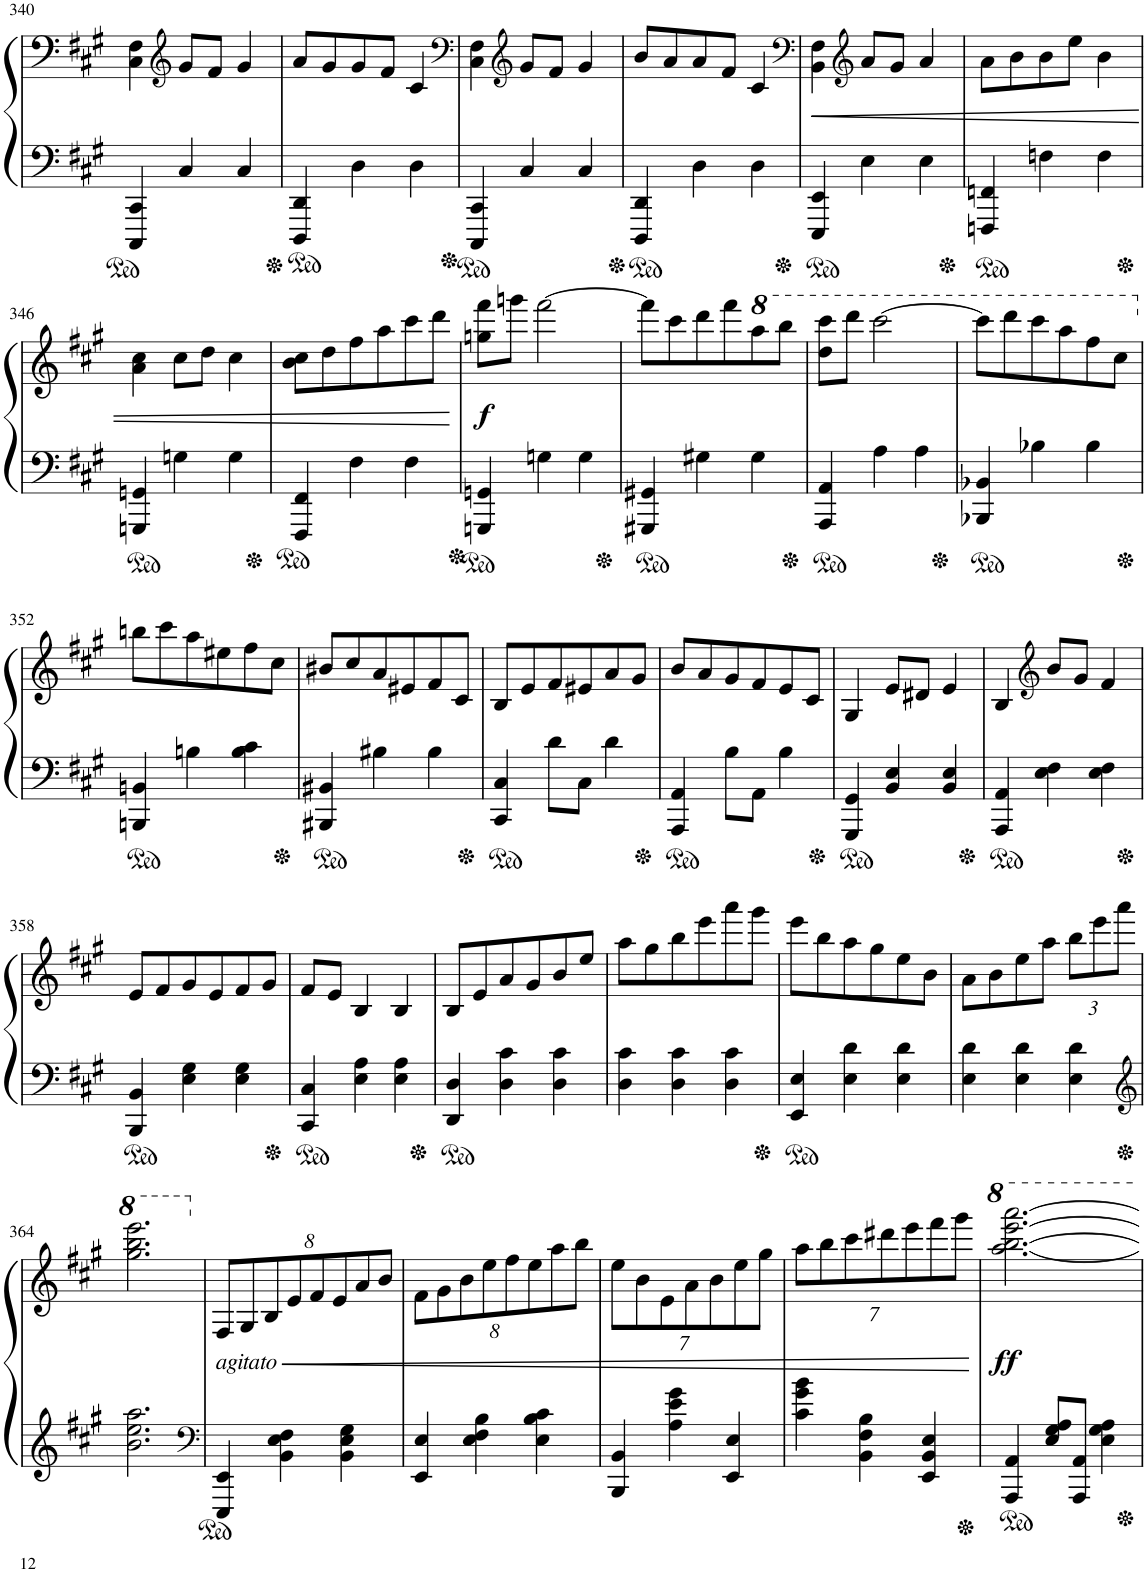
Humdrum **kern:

**kern	**kern	**dynam
*part1	*part1	*part1
*staff2	*staff1	*staff1/2
*I"Piano	*	*
*I'Pno.	*	*
!!LO:PB:g=z
*clefF4	*clefF4	*
*k[f#c#g#]	*k[f#c#g#]	*
*M3/4	*M3/4	*
=340	=340	=340
4CCC#/ 4CC#/	4C#\ 4F#\	.
*	*clefG2	*
4C#/	8g#/L	.
.	8f#/J	.
4C#/	4g#/	.
=341	=341	=341
4DDD/ 4DD/	8a/L	.
.	8g#/	.
4D\	8g#/	.
.	8f#/J	.
4D\	4c#/	.
=342	=342	=342
*	*clefF4	*
4CCC#/ 4CC#/	4C#\ 4F#\	.
*	*clefG2	*
4C#/	8g#/L	.
.	8f#/J	.
4C#/	4g#/	.
=343	=343	=343
4DDD/ 4DD/	8b/L	.
.	8a/	.
4D\	8a/	.
.	8f#/J	.
4D\	4c#/	.
=344	=344	=344
*	*clefF4	*
!	!	!LO:HP:b
4EEE/ 4EE/	4BB\ 4F#\	<
*	*clefG2	*
4E\	8a/L	.
.	8g#/J	.
4E\	4a/	.
=345	=345	=345
4FFFn/ 4FFn/	8a\L	.
.	8b\	.
4Fn\	8b\	.
.	8ee\J	.
4F\	4b\	.
!!LO:LB:g=z
=346	=346	=346
4GGGn/ 4GGn/	4a\ 4cc#\	.
4Gn\	8cc#\L	.
.	8dd\J	.
4G\	4cc#\	.
=347	=347	=347
4FFF#/ 4FF#/	8b\ 8cc#\L	.
.	8dd\	.
4F#\	8ff#\	.
.	8aa\	.
4F#\	8ccc#\	.
.	8ddd\J	.
.	.	[
=348	=348	=348
!	!	!LO:DY:b
4GGGn/ 4GGn/	8ggn\ 8fff#\L	f
.	8gggn\J	.
4Gn\	[2fff#\	.
4G\	.	.
=349	=349	=349
4GGG#X/ 4GG#X/	8fff#\L]	.
.	8ccc#\	.
4G#X\	8ddd\	.
.	8fff#\	.
*	*8va	*
4G#\	8aaa\	.
.	8bbb\J	.
=350	=350	=350
4AAA/ 4AA/	8ddd\ 8cccc#\L	.
.	8dddd\J	.
4A\	[2cccc#\	.
4A\	.	.
=351	=351	=351
4BBB-X/ 4BB-X/	8cccc#\L]	.
.	8dddd\	.
4B-X\	8cccc#\	.
.	8aaa\	.
4B-\	8fff#\	.
.	8ccc#\J	.
!!LO:LB:g=z
=352	=352	=352
*	*X8va	*
4BBBn/ 4BBn/	8bbn\L	.
.	8ccc#\	.
4Bn\	8aa\	.
.	8ee#X\	.
4B\ 4c#\	8ff#\	.
.	8cc#\J	.
=353	=353	=353
4BBB#X/ 4BB#X/	8b#X/L	.
.	8cc#/	.
4B#X\	8a/	.
.	8e#X/	.
4B#\	8f#/	.
.	8c#/J	.
=354	=354	=354
4CC#/ 4C#/	8B/L	.
.	8e/	.
8d\L	8f#/	.
8C#\J	8e#X/	.
4d\	8a/	.
.	8g#/J	.
=355	=355	=355
4AAA/ 4AA/	8b/L	.
.	8a/	.
8B\L	8g#/	.
8AA\J	8f#/	.
4B\	8e/	.
.	8c#/J	.
=356	=356	=356
4GGG#/ 4GG#/	4G#/	.
4BB/ 4E/	8e/L	.
.	8d#X/J	.
4BB/ 4E/	4e/	.
=357	=357	=357
4AAA/ 4AA/	4B/	.
*	*clefG2	*
4E\ 4F#\	8b/L	.
.	8g#/J	.
4E\ 4F#\	4f#/	.
!!LO:LB:g=z
=358	=358	=358
4BBB/ 4BB/	8e/L	.
.	8f#/	.
4E\ 4G#\	8g#/	.
.	8e/	.
4E\ 4G#\	8f#/	.
.	8g#/J	.
=359	=359	=359
4CC#/ 4C#/	8f#/L	.
.	8e/J	.
4E\ 4A\	4B/	.
4E\ 4A\	4B/	.
=360	=360	=360
4DD/ 4D/	8B/L	.
.	8e/	.
4D\ 4c#\	8a/	.
.	8g#/	.
4D\ 4c#\	8b/	.
.	8ee/J	.
=361	=361	=361
4D\ 4c#\	8aa\L	.
.	8gg#\	.
4D\ 4c#\	8bb\	.
.	8eee\	.
4D\ 4c#\	8aaa\	.
.	8ggg#\J	.
=362	=362	=362
4EE/ 4E/	8eee\L	.
.	8bb\	.
4E\ 4d\	8aa\	.
.	8gg#\	.
4E\ 4d\	8ee\	.
.	8b\J	.
=363	=363	=363
4E\ 4d\	8a\L	.
.	8b\	.
4E\ 4d\	8ee\	.
.	8aa\J	.
*	*Xbrackettup	*
4E\ 4d\	12bb\L	.
.	12eee\	.
.	12aaa\J	.
!!LO:LB:g=z
=364	=364	=364
*clefG2	*	*
*	*8va	*
2.b\ 2.ee\ 2.aa\	2.ggg#\ 2.bbb\ 2.eeee\	.
=365	=365	=365
*clefF4	*	*
*	*X8va	*
!	!LO:TX:b:i:t=agitato	!
!	!	!LO:HP:b
4EEE/ 4EE/	32%3F#/L	<
.	32%3G#/	.
.	32%3B/	.
4BB\ 4E\ 4F#\	.	.
.	32%3e/	.
.	32%3f#/	.
.	32%3e/	.
4BB\ 4E\ 4G#\	.	.
.	32%3a/	.
.	32%3b/J	.
=366	=366	=366
4EE/ 4E/	32%3f#\L	.
.	32%3g#\	.
.	32%3b\	.
4E\ 4F#\ 4B\	.	.
.	32%3ee\	.
.	32%3ff#\	.
.	32%3ee\	.
4E\ 4B\ 4c#\	.	.
.	32%3aa\	.
.	32%3bb\J	.
=367	=367	=367
4BBB/ 4BB/	28%3ee\L	.
.	28%3b\	.
.	28%3e\	.
4A\ 4e\ 4g#\	.	.
.	28%3a\	.
.	28%3b\	.
4EE/ 4E/	.	.
.	28%3ee\	.
.	28%3gg#\J	.
=368	=368	=368
4c#\ 4g#\ 4b\	28%3aa\L	.
.	28%3bb\	.
.	28%3ccc#\	.
4BB\ 4F#\ 4B\	.	.
.	28%3ddd#X\	.
.	28%3eee\	.
4EE/ 4BB/ 4E/	.	.
.	28%3fff#\	.
.	28%3ggg#\J	.
.	.	[
=369	=369	=369
!	!	!LO:DY:b
4AAA/ 4AA/	[2.aaa\ [2.bbb\ [2.eeee\ [2.aaaa\	ff
8E/ 8G#/ 8A/L	.	.
8AAA/ 8AA/J	.	.
4E\ 4G#\ 4A\	.	.
=	=	=
*-	*-	*-
